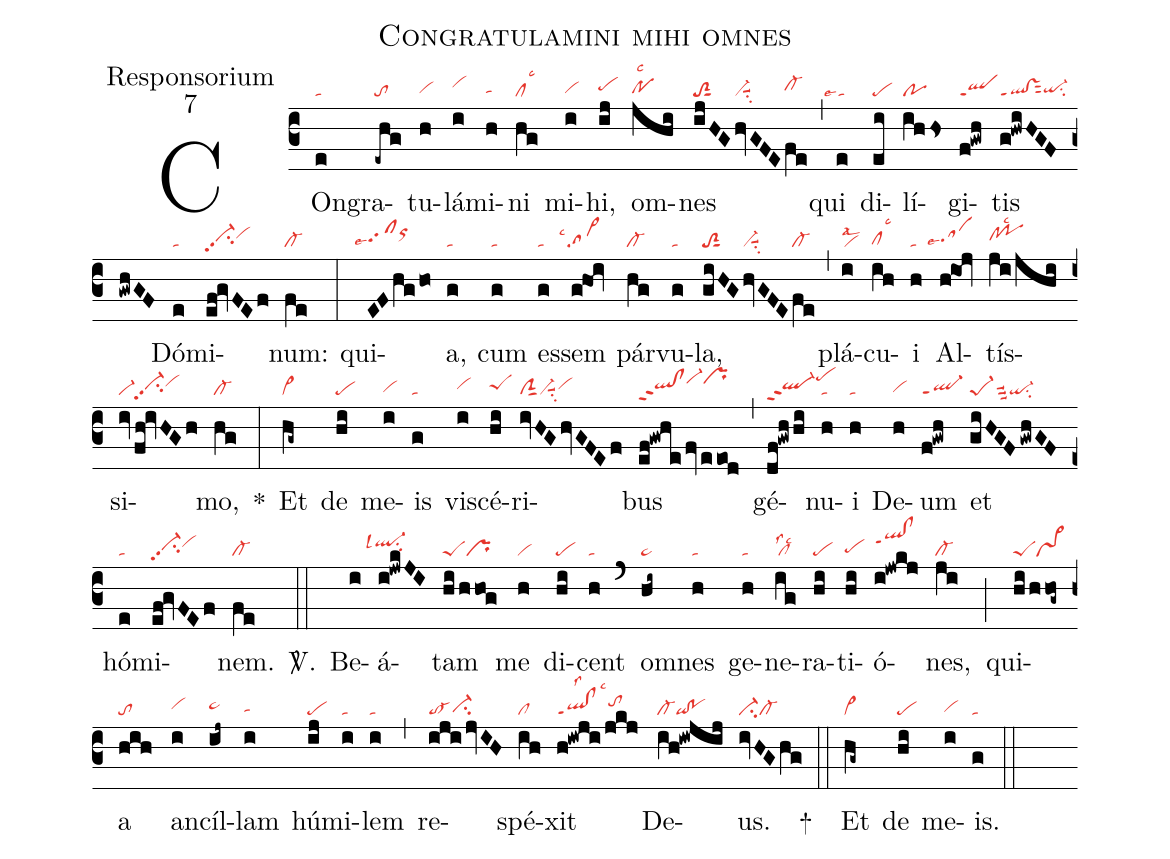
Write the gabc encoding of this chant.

name:Congratulamini mihi omnes;
office-part:Responsorium;
mode:7;
nabc-lines:1;
%%
(c3)
COn(e|ta)gra(-ehg|to)tu(h|vihg)lá(i|vihi)mi(h|tahg)ni(hg|cllsc3) mi(i|vihg)hi,(ij|pehh) om(jhi|pohglsc2)nes(ijHG|toS2sut1|hvGFE|vi-suu1su2|fe|cl-hh) (,)
qui(e|```talse1) di(ei|pe)lí(ihhs|po)gi(f!gwh|qlppt1)tis(g!hwiHGF/gwhGF|ql!vsppt1sut2qi-hgsu2) Dó(e|ta)mi(ef!gvFEf|vi-hhpp2su2vihi)num:(fe|cl-) (:)
qui(EFhgho|```sfhhlse7orhj)a,(g|ta) cum(g|ta) es(g|ta)sem(ghOi|```sa>lsc4) pár(hg|cl-)vu(g|ta)la,(giHG|toS2sut1|hvGFE|vi-suu1su2|fe|cl-) (,)
plá(i|vilsal2)cu(ih|clhglsc3)i(h|ta) Al(hiOj|```sahhlse7)tís(ji/jhi|clhh!pohhlsc2)si(iv/fh!ivHGh|vi-vi-hhpp2su2vihi)mo,(hg|cl-) *(:)
Et(hg~|vi>) de(hi|pe) me(i|vihg)is(g|ta) vi(i|vihh)scé(hi|peShh)ri(ivHGhvGFEf|clSsut1vi-suu1su2vihh)bus(ef!gwhe/fv/eeod|qlhh!clhhppt2vi-hjprhj) (,)
gé(df!gwhhi|ql-hhppt2pehk)nu(h|ta)i(h|ta) De(h|vihg)um(f!gwh|ql-ppt1) et(giHGF/gwhGF|pe-1suu3qi-su2) hó(e|ta)mi(ef!gvFEf|vi-hhpp2su2vihi)nem.(fe|cl-) <sp>V/</sp>.(::)
Be(i)á(i!jwkJI|```ql-hisu2lsl4)tam(hi/hhog|peSpr) me(h|vi) di(hi|pe)cent(h|ta) (`)
om(hi~|ta>)nes(h|ta)  ge(h|ta)ne(ig|cllss2lsc2)ra(hi|pe)ti(hi|pehg)ó(i!jwkj|qlhj!clhjppt1)nes,(ji|cl-) (;)
qui(hi/hhog~|peSvs>)a(hih|to) an(i|vihh)cíl(ij~|ta>hh)lam(i|tahg) hú(ij|pe)mi(i|ta)lem(i|ta) (,)
re(iji/jvIH|to-ci-hg)spé(ih|cl)xit(h!iwji/jkj|ql!clppt1lss2lsc3tohi) De(ih!iwjij|cl-qi!po)us.(ivHGhg|ci-cl-) +(::)
Et(hg~|vi>) de(hi|pe) me(i|vihg)is.(g|ta) (::)
